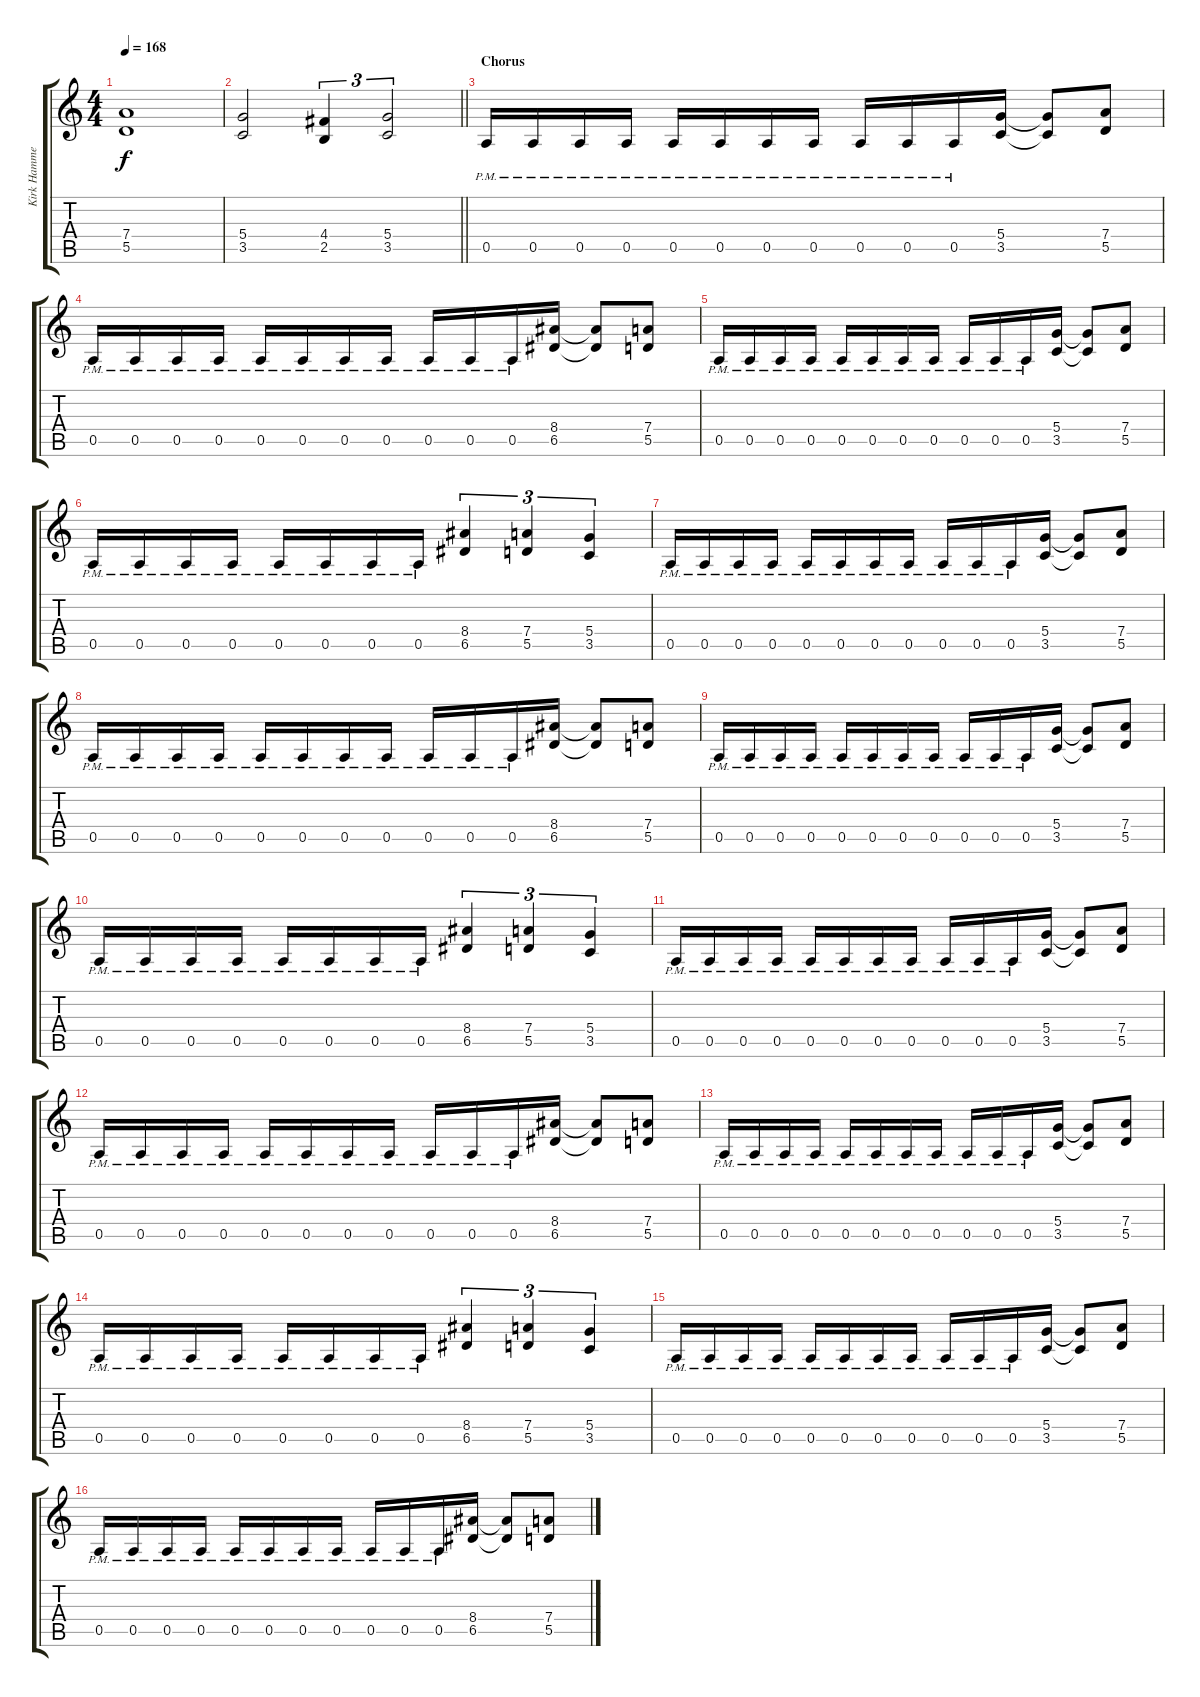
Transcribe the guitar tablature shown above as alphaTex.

\track ("Kirk Hammet" "Kirk Hamme") {instrument distortionguitar}
\staff {score tabs}
\tuning (E4 B3 G3 D3 A2 E2) {hide}
\ts (4 4)
\tempo 168
\clef g2
\ks aminor
(7.4 5.5).1{dy f} |
\barLineRight lightlight
(5.4 3.5).2 (4.4 2.5).4{tu (3 2)} (5.4 3.5).2{tu (3 2)} |
\section ("" "Chorus")
0.5{pm}.16 0.5{pm}.16 0.5{pm}.16 0.5{pm}.16 0.5{pm}.16 0.5{pm}.16 0.5{pm}.16 0.5{pm}.16 0.5{pm}.16 0.5{pm}.16 0.5{pm}.16 (5.4 3.5).16 (5.4{t} 3.5{t}).8 (7.4 5.5).8 |
0.5{pm}.16 0.5{pm}.16 0.5{pm}.16 0.5{pm}.16 0.5{pm}.16 0.5{pm}.16 0.5{pm}.16 0.5{pm}.16 0.5{pm}.16 0.5{pm}.16 0.5{pm}.16 (8.4 6.5).16 (8.4{t} 6.5{t}).8 (7.4 5.5).8 |
0.5{pm}.16 0.5{pm}.16 0.5{pm}.16 0.5{pm}.16 0.5{pm}.16 0.5{pm}.16 0.5{pm}.16 0.5{pm}.16 0.5{pm}.16 0.5{pm}.16 0.5{pm}.16 (5.4 3.5).16 (5.4{t} 3.5{t}).8 (7.4 5.5).8 |
0.5{pm}.16 0.5{pm}.16 0.5{pm}.16 0.5{pm}.16 0.5{pm}.16 0.5{pm}.16 0.5{pm}.16 0.5{pm}.16 (8.4 6.5).4{tu (3 2)} (7.4 5.5).4{tu (3 2)} (5.4 3.5).4{tu (3 2)} |
0.5{pm}.16 0.5{pm}.16 0.5{pm}.16 0.5{pm}.16 0.5{pm}.16 0.5{pm}.16 0.5{pm}.16 0.5{pm}.16 0.5{pm}.16 0.5{pm}.16 0.5{pm}.16 (5.4 3.5).16 (5.4{t} 3.5{t}).8 (7.4 5.5).8 |
0.5{pm}.16 0.5{pm}.16 0.5{pm}.16 0.5{pm}.16 0.5{pm}.16 0.5{pm}.16 0.5{pm}.16 0.5{pm}.16 0.5{pm}.16 0.5{pm}.16 0.5{pm}.16 (8.4 6.5).16 (8.4{t} 6.5{t}).8 (7.4 5.5).8 |
0.5{pm}.16 0.5{pm}.16 0.5{pm}.16 0.5{pm}.16 0.5{pm}.16 0.5{pm}.16 0.5{pm}.16 0.5{pm}.16 0.5{pm}.16 0.5{pm}.16 0.5{pm}.16 (5.4 3.5).16 (5.4{t} 3.5{t}).8 (7.4 5.5).8 |
0.5{pm}.16 0.5{pm}.16 0.5{pm}.16 0.5{pm}.16 0.5{pm}.16 0.5{pm}.16 0.5{pm}.16 0.5{pm}.16 (8.4 6.5).4{tu (3 2)} (7.4 5.5).4{tu (3 2)} (5.4 3.5).4{tu (3 2)} |
0.5{pm}.16 0.5{pm}.16 0.5{pm}.16 0.5{pm}.16 0.5{pm}.16 0.5{pm}.16 0.5{pm}.16 0.5{pm}.16 0.5{pm}.16 0.5{pm}.16 0.5{pm}.16 (5.4 3.5).16 (5.4{t} 3.5{t}).8 (7.4 5.5).8 |
0.5{pm}.16 0.5{pm}.16 0.5{pm}.16 0.5{pm}.16 0.5{pm}.16 0.5{pm}.16 0.5{pm}.16 0.5{pm}.16 0.5{pm}.16 0.5{pm}.16 0.5{pm}.16 (8.4 6.5).16 (8.4{t} 6.5{t}).8 (7.4 5.5).8 |
0.5{pm}.16 0.5{pm}.16 0.5{pm}.16 0.5{pm}.16 0.5{pm}.16 0.5{pm}.16 0.5{pm}.16 0.5{pm}.16 0.5{pm}.16 0.5{pm}.16 0.5{pm}.16 (5.4 3.5).16 (5.4{t} 3.5{t}).8 (7.4 5.5).8 |
0.5{pm}.16 0.5{pm}.16 0.5{pm}.16 0.5{pm}.16 0.5{pm}.16 0.5{pm}.16 0.5{pm}.16 0.5{pm}.16 (8.4 6.5).4{tu (3 2)} (7.4 5.5).4{tu (3 2)} (5.4 3.5).4{tu (3 2)} |
0.5{pm}.16 0.5{pm}.16 0.5{pm}.16 0.5{pm}.16 0.5{pm}.16 0.5{pm}.16 0.5{pm}.16 0.5{pm}.16 0.5{pm}.16 0.5{pm}.16 0.5{pm}.16 (5.4 3.5).16 (5.4{t} 3.5{t}).8 (7.4 5.5).8 |
0.5{pm}.16 0.5{pm}.16 0.5{pm}.16 0.5{pm}.16 0.5{pm}.16 0.5{pm}.16 0.5{pm}.16 0.5{pm}.16 0.5{pm}.16 0.5{pm}.16 0.5{pm}.16 (8.4 6.5).16 (8.4{t} 6.5{t}).8 (7.4 5.5).8
